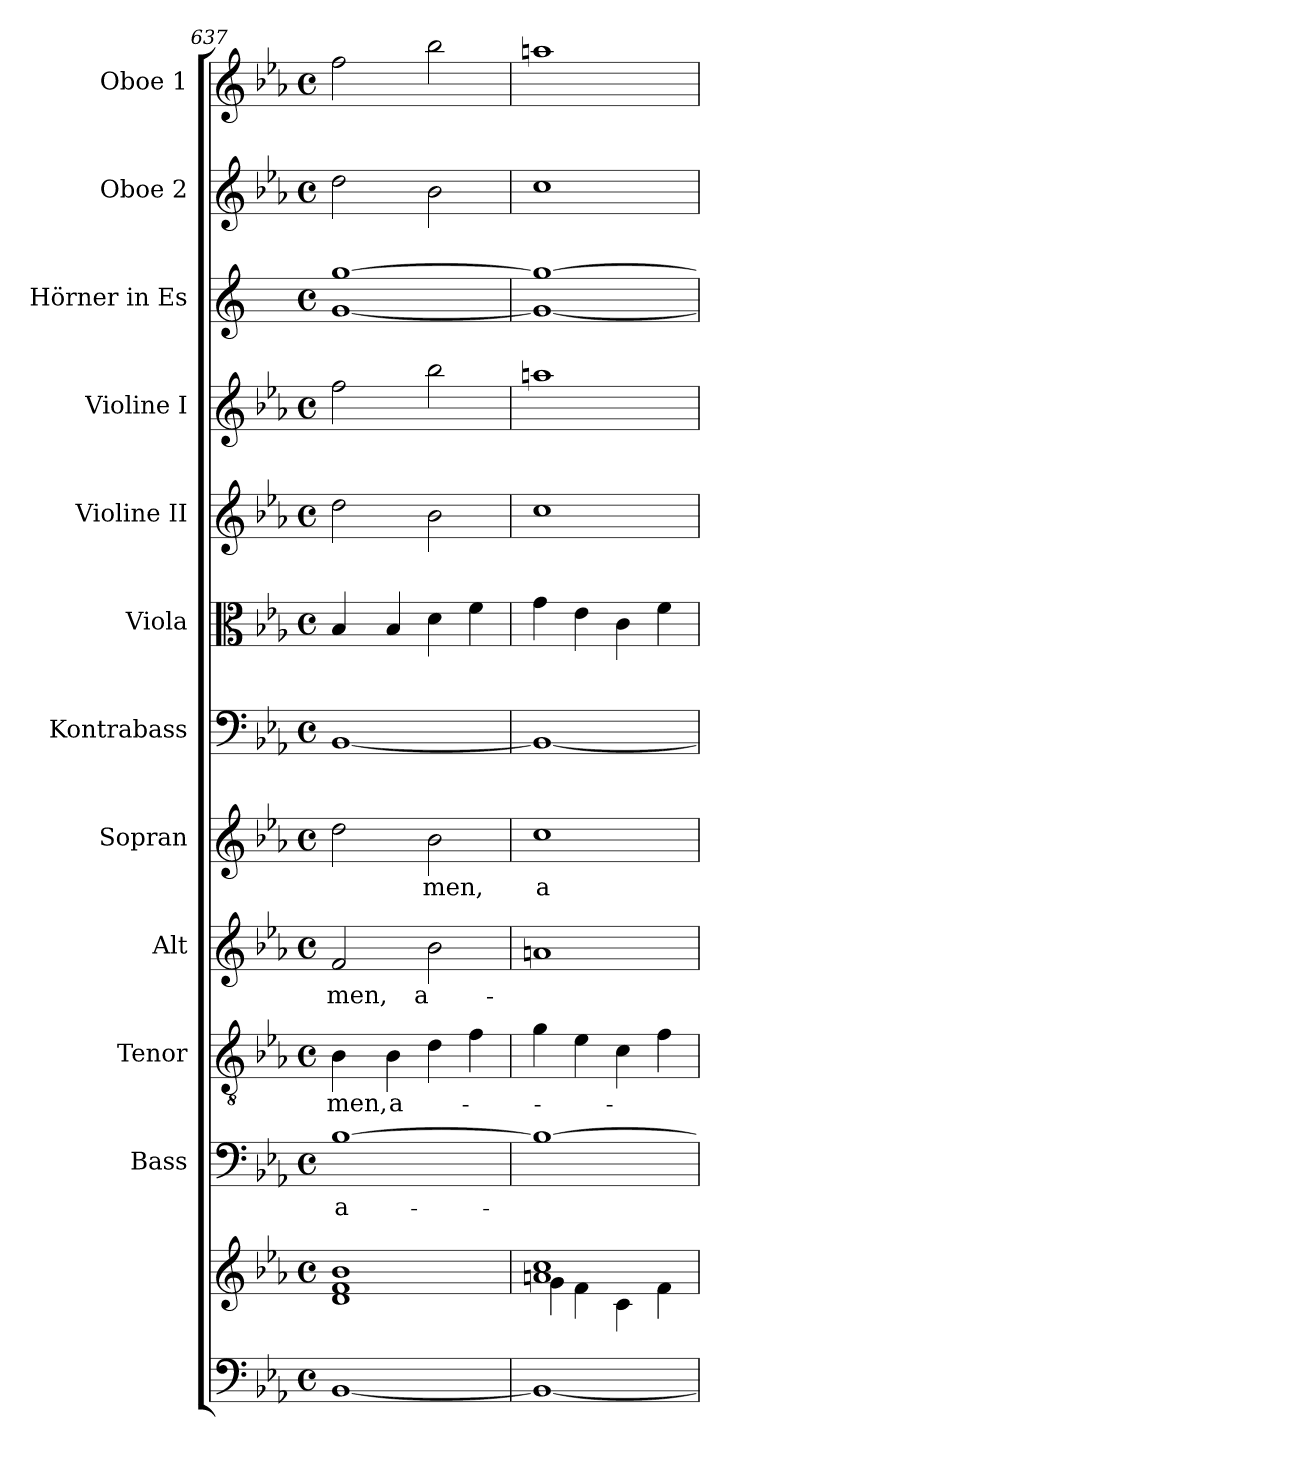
**kern	**kern	**kern	**text	**kern	**text	**kern	**text	**kern	**text	**kern	**kern	**kern	**kern	**kern	**kern	**kern
*part12	*part12	*part11	*part11	*part10	*part10	*part9	*part9	*part8	*part8	*part7	*part6	*part5	*part4	*part3	*part2	*part1
*staff13	*staff12	*staff11	*staff11	*staff10	*staff10	*staff9	*staff9	*staff8	*staff8	*staff7	*staff6	*staff5	*staff4	*staff3	*staff2	*staff1
*	*	*I"Bass	*	*I"Tenor	*	*I"Alt	*	*I"Sopran	*	*I"Kontrabass	*I"Viola	*I"Violine II	*I"Violine I	*I"Hörner in Es	*I"Oboe 2	*I"Oboe 1
*	*	*I'B.	*	*I'T.	*	*I'A.	*	*I'S.	*	*I'Kb.	*I'Vla.	*I'Vl. II	*I'Vl. I	*	*I'Ob. 2	*I'Ob. 1
*clefF4	*clefG2	*clefF4	*	*clefGv2	*	*clefG2	*	*clefG2	*	*clefF4	*clefC3	*clefG2	*clefG2	*clefG2	*clefG2	*clefG2
*	*	*	*	*	*	*	*	*	*	*ITrd7c12	*	*	*	*ITrd5c9	*	*
*k[b-e-a-]	*k[b-e-a-]	*k[b-e-a-]	*	*k[b-e-a-]	*	*k[b-e-a-]	*	*k[b-e-a-]	*	*k[b-e-a-]	*k[b-e-a-]	*k[b-e-a-]	*k[b-e-a-]	*k[b-e-a-]	*k[b-e-a-]	*k[b-e-a-]
*E-:	*E-:	*E-:	*	*E-:	*	*E-:	*	*E-:	*	*E-:	*E-:	*E-:	*E-:	*E-:	*E-:	*E-:
*M4/4	*M4/4	*M4/4	*	*M4/4	*	*M4/4	*	*M4/4	*	*M4/4	*M4/4	*M4/4	*M4/4	*M4/4	*M4/4	*M4/4
*met(c)	*met(c)	*met(c)	*	*met(c)	*	*met(c)	*	*met(c)	*	*met(c)	*met(c)	*met(c)	*met(c)	*met(c)	*met(c)	*met(c)
=637	=637	=637	=637	=637	=637	=637	=637	=637	=637	=637	=637	=637	=637	=637	=637	=637
!	!	!	!LO:LY:b	!	!LO:LY:b	!	!LO:LY:b	!	!	!	!	!	!	!	!	!
[1BB-	1d 1f 1b-	[1B-	a-	4B-\	-men,	2f/	-men,	2dd\	.	[1BBB-	4B-/	2dd\	2ff\	[1B- [1b-	2dd\	2ff\
!	!	!	!	!	!LO:LY:b	!	!	!	!	!	!	!	!	!	!	!
.	.	.	.	4B-\	a-	.	.	.	.	.	4B-/	.	.	.	.	.
!	!	!	!	!	!	!	!LO:LY:b	!	!LO:LY:b	!	!	!	!	!	!	!
.	.	.	.	4d\	.	2b-\	a-	2b-\	-men,	.	4d\	2b-\	2bb-\	.	2b-\	2bb-\
.	.	.	.	4f\	.	.	.	.	.	.	4f\	.	.	.	.	.
=638	=638	=638	=638	=638	=638	=638	=638	=638	=638	=638	=638	=638	=638	=638	=638	=638
*	*^	*	*	*	*	*	*	*	*	*	*	*	*	*	*	*
!	!	!	!	!	!	!	!	!	!	!LO:LY:b	!	!	!	!	!	!	!
1BB-_	1an 1cc	4g\	1B-_	.	4g\	.	1an	.	1cc	a-	1BBB-_	4g\	1cc	1aan	1B-_ 1b-_	1cc	1aan
.	.	4f\	.	.	4e-\	.	.	.	.	.	.	4e-\	.	.	.	.	.
.	.	4c\	.	.	4c\	.	.	.	.	.	.	4c\	.	.	.	.	.
.	.	4f\	.	.	4f\	.	.	.	.	.	.	4f\	.	.	.	.	.
*	*v	*v	*	*	*	*	*	*	*	*	*	*	*	*	*	*	*
=	=	=	=	=	=	=	=	=	=	=	=	=	=	=	=	=
*-	*-	*-	*-	*-	*-	*-	*-	*-	*-	*-	*-	*-	*-	*-	*-	*-
